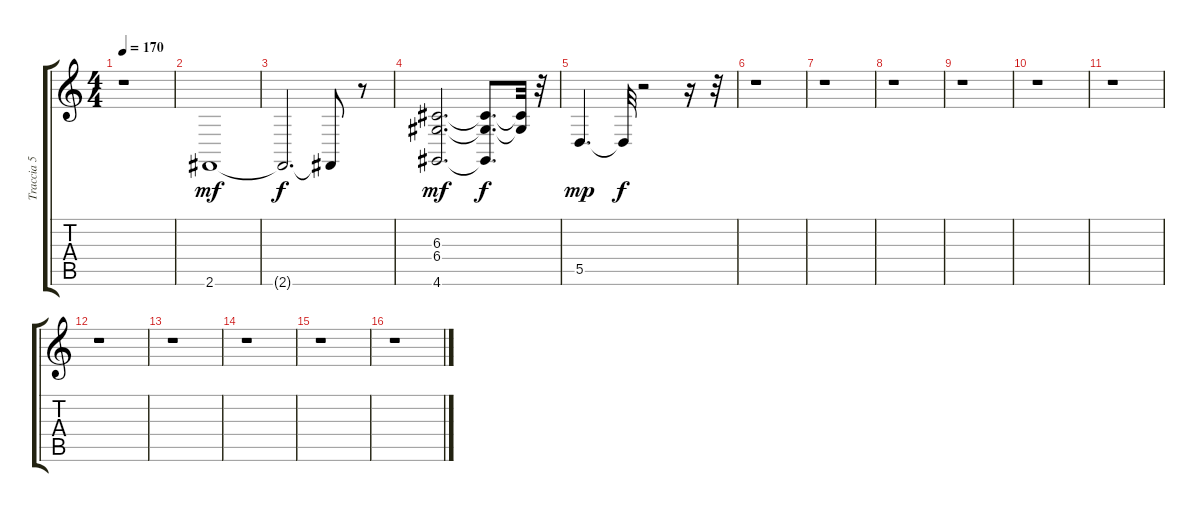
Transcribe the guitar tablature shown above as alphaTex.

\track ("Traccia 5" "Traccia 5") {instrument pad2warm}
\staff {score tabs}
\tuning (E4 B3 G3 D3 A2 E2) {hide}
\ts (4 4)
\tempo 170
\clef g2
\ks c
r.1{dy f} |
2.6.1{dy mf} |
2.6{t}.2{d dy f} 2.6{t}.8 r.8 |
(6.3 6.4 4.6).2{d dy mf} (6.3{t} 6.4{t} 4.6{t}).8{d dy f} (6.3{t} 6.4{t}).32 r.32 |
5.5.4{d dy mp} 5.5{t}.32{dy f} r.2 r.16 r.32 |
r.1 |
r.1 |
r.1 |
r.1 |
r.1 |
r.1 |
r.1 |
r.1 |
r.1 |
r.1 |
r.1
